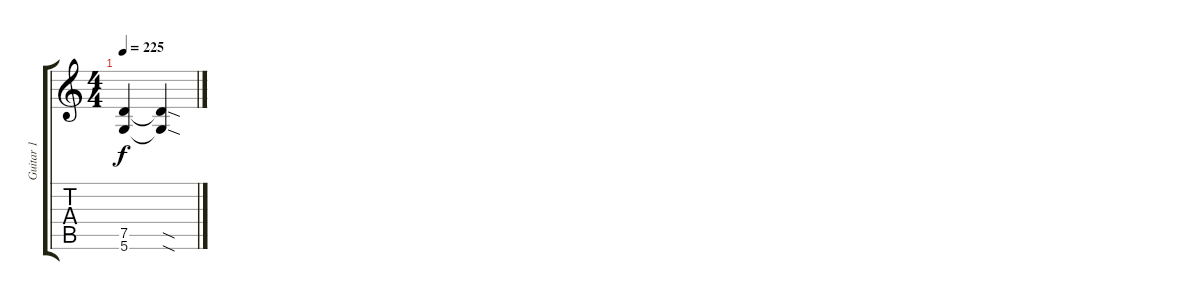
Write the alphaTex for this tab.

\track ("Guitar 1" "Guitar 1") {instrument distortionguitar}
\staff {score tabs}
\tuning (D4 A3 F3 C3 G2 D2) {hide}
\ts (4 4)
\tempo 225
\clef g2
\ks c
(7.5 5.6).4{dy f} (7.5{sod t} 5.6{sod t}).4
